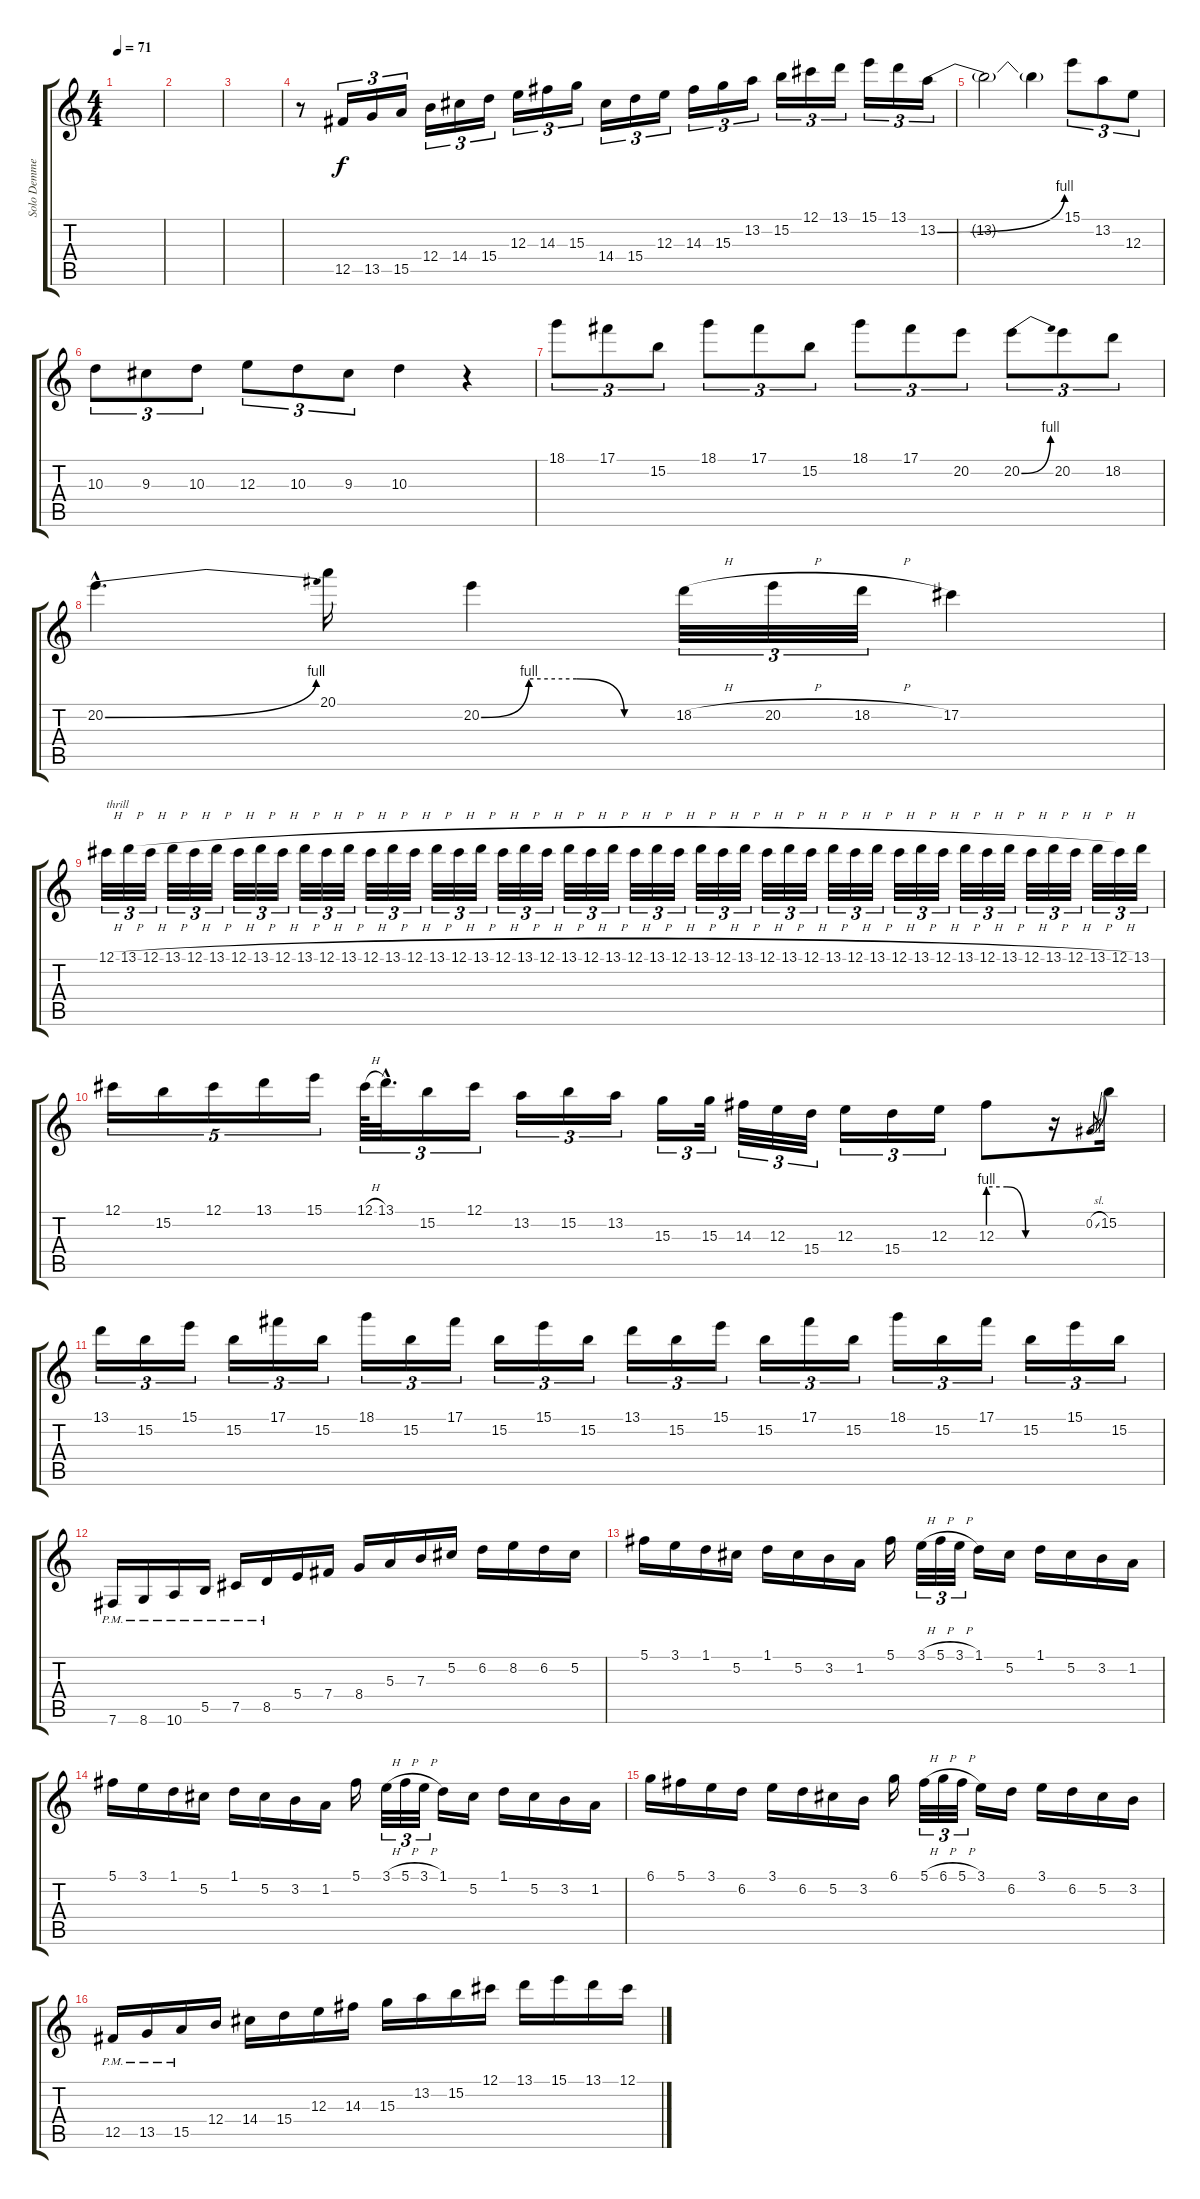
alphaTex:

\track ("Solo Demmel" "Solo Demme") {instrument overdrivenguitar}
\staff {score tabs}
\tuning (Db4 Ab3 E3 B2 Gb2 B1) {hide}
\ts (4 4)
\tempo 71
\clef g2
\ks c
|
|
|
r.8 12.5.16{tu (3 2)} 13.5.16{tu (3 2)} 15.5.16{tu (3 2)} 12.4.16{tu (3 2)} 14.4.16{tu (3 2)} 15.4.16{tu (3 2)} 12.3.16{tu (3 2)} 14.3.16{tu (3 2)} 15.3.16{tu (3 2)} 14.4.16{tu (3 2)} 15.4.16{tu (3 2)} 12.3.16{tu (3 2)} 14.3.16{tu (3 2)} 15.3.16{tu (3 2)} 13.2.16{tu (3 2)} 15.2.16{tu (3 2)} 12.1.16{tu (3 2)} 13.1.16{tu (3 2)} 15.1.16{tu (3 2)} 13.1.16{tu (3 2)} 13.2{be (bend 0 0 60 4)}.16{tu (3 2)} |
13.2{t}.2 13.2{t}.4 15.1.8{tu (3 2)} 13.2.8{tu (3 2)} 12.3.8{tu (3 2)} |
10.3.8{tu (3 2)} 9.3.8{tu (3 2)} 10.3.8{tu (3 2)} 12.3.8{tu (3 2)} 10.3.8{tu (3 2)} 9.3.8{tu (3 2)} 10.3.4 r.4 |
18.1.8{tu (3 2)} 17.1.8{tu (3 2)} 15.2.8{tu (3 2)} 18.1.8{tu (3 2)} 17.1.8{tu (3 2)} 15.2.8{tu (3 2)} 18.1.8{tu (3 2)} 17.1.8{tu (3 2)} 20.2.8{tu (3 2)} 20.2{be (bend 0 0 60 4)}.8{tu (3 2)} 20.2.8{tu (3 2)} 18.2.8{tu (3 2)} |
20.2{be (bend 0 0 60 4) hac}.4{d} 20.1.16 20.2{be (custom 0 0 15 4 30 4 45 0 60 0)}.4 18.2{h}.32{tu (3 2)} 20.2{h}.32{tu (3 2)} 18.2{h}.32{tu (3 2)} 17.2.4 |
12.1{h}.32{tu (3 2) txt "thrill"} 13.1{h}.32{tu (3 2)} 12.1{h}.32{tu (3 2)} 13.1{h}.32{tu (3 2)} 12.1{h}.32{tu (3 2)} 13.1{h}.32{tu (3 2)} 12.1{h}.32{tu (3 2)} 13.1{h}.32{tu (3 2)} 12.1{h}.32{tu (3 2)} 13.1{h}.32{tu (3 2)} 12.1{h}.32{tu (3 2)} 13.1{h}.32{tu (3 2)} 12.1{h}.32{tu (3 2)} 13.1{h}.32{tu (3 2)} 12.1{h}.32{tu (3 2)} 13.1{h}.32{tu (3 2)} 12.1{h}.32{tu (3 2)} 13.1{h}.32{tu (3 2)} 12.1{h}.32{tu (3 2)} 13.1{h}.32{tu (3 2)} 12.1{h}.32{tu (3 2)} 13.1{h}.32{tu (3 2)} 12.1{h}.32{tu (3 2)} 13.1{h}.32{tu (3 2)} 12.1{h}.32{tu (3 2)} 13.1{h}.32{tu (3 2)} 12.1{h}.32{tu (3 2)} 13.1{h}.32{tu (3 2)} 12.1{h}.32{tu (3 2)} 13.1{h}.32{tu (3 2)} 12.1{h}.32{tu (3 2)} 13.1{h}.32{tu (3 2)} 12.1{h}.32{tu (3 2)} 13.1{h}.32{tu (3 2)} 12.1{h}.32{tu (3 2)} 13.1{h}.32{tu (3 2)} 12.1{h}.32{tu (3 2)} 13.1{h}.32{tu (3 2)} 12.1{h}.32{tu (3 2)} 13.1{h}.32{tu (3 2)} 12.1{h}.32{tu (3 2)} 13.1{h}.32{tu (3 2)} 12.1{h}.32{tu (3 2)} 13.1{h}.32{tu (3 2)} 12.1{h}.32{tu (3 2)} 13.1{h}.32{tu (3 2)} 12.1{h}.32{tu (3 2)} 13.1.32{tu (3 2)} |
12.1.16{tu (5 4)} 15.2.16{tu (5 4)} 12.1.16{tu (5 4)} 13.1.16{tu (5 4)} 15.1.16{tu (5 4)} 12.1{h}.64{tu (3 2)} 13.1{hac}.32{d tu (3 2)} 15.2.16{tu (3 2)} 12.1.16{tu (3 2)} 13.2.16{tu (3 2)} 15.2.16{tu (3 2)} 13.2.16{tu (3 2)} 15.3.16{tu (3 2)} 15.3.32{tu (3 2)} 14.3.32{tu (3 2)} 12.3.32{tu (3 2)} 15.4.32{tu (3 2)} 12.3.16{tu (3 2)} 15.4.16{tu (3 2)} 12.3.16{tu (3 2)} 12.3{be (custom 0 4 20 4 40 0 60 0)}.8 r.16 0.2{sl}.8{gr} 15.2.16 |
13.1.16{tu (3 2)} 15.2.16{tu (3 2)} 15.1.16{tu (3 2)} 15.2.16{tu (3 2)} 17.1.16{tu (3 2)} 15.2.16{tu (3 2)} 18.1.16{tu (3 2)} 15.2.16{tu (3 2)} 17.1.16{tu (3 2)} 15.2.16{tu (3 2)} 15.1.16{tu (3 2)} 15.2.16{tu (3 2)} 13.1.16{tu (3 2)} 15.2.16{tu (3 2)} 15.1.16{tu (3 2)} 15.2.16{tu (3 2)} 17.1.16{tu (3 2)} 15.2.16{tu (3 2)} 18.1.16{tu (3 2)} 15.2.16{tu (3 2)} 17.1.16{tu (3 2)} 15.2.16{tu (3 2)} 15.1.16{tu (3 2)} 15.2.16{tu (3 2)} |
7.6{pm}.16 8.6{pm}.16 10.6{pm}.16 5.5{pm}.16 7.5{pm}.16 8.5{pm}.16 5.4.16 7.4.16 8.4.16 5.3.16 7.3.16 5.2.16 6.2.16 8.2.16 6.2.16 5.2.16 |
5.1.16 3.1.16 1.1.16 5.2.16 1.1.16 5.2.16 3.2.16 1.2.16 5.1.16 3.1{h}.32{tu (3 2)} 5.1{h}.32{tu (3 2)} 3.1{h}.32{tu (3 2)} 1.1.16 5.2.16 1.1.16 5.2.16 3.2.16 1.2.16 |
5.1.16 3.1.16 1.1.16 5.2.16 1.1.16 5.2.16 3.2.16 1.2.16 5.1.16 3.1{h}.32{tu (3 2)} 5.1{h}.32{tu (3 2)} 3.1{h}.32{tu (3 2)} 1.1.16 5.2.16 1.1.16 5.2.16 3.2.16 1.2.16 |
6.1.16 5.1.16 3.1.16 6.2.16 3.1.16 6.2.16 5.2.16 3.2.16 6.1.16 5.1{h}.32{tu (3 2)} 6.1{h}.32{tu (3 2)} 5.1{h}.32{tu (3 2)} 3.1.16 6.2.16 3.1.16 6.2.16 5.2.16 3.2.16 |
12.5{pm}.16 13.5{pm}.16 15.5{pm}.16 12.4.16 14.4.16 15.4.16 12.3.16 14.3.16 15.3.16 13.2.16 15.2.16 12.1.16 13.1.16 15.1.16 13.1.16 12.1.16
